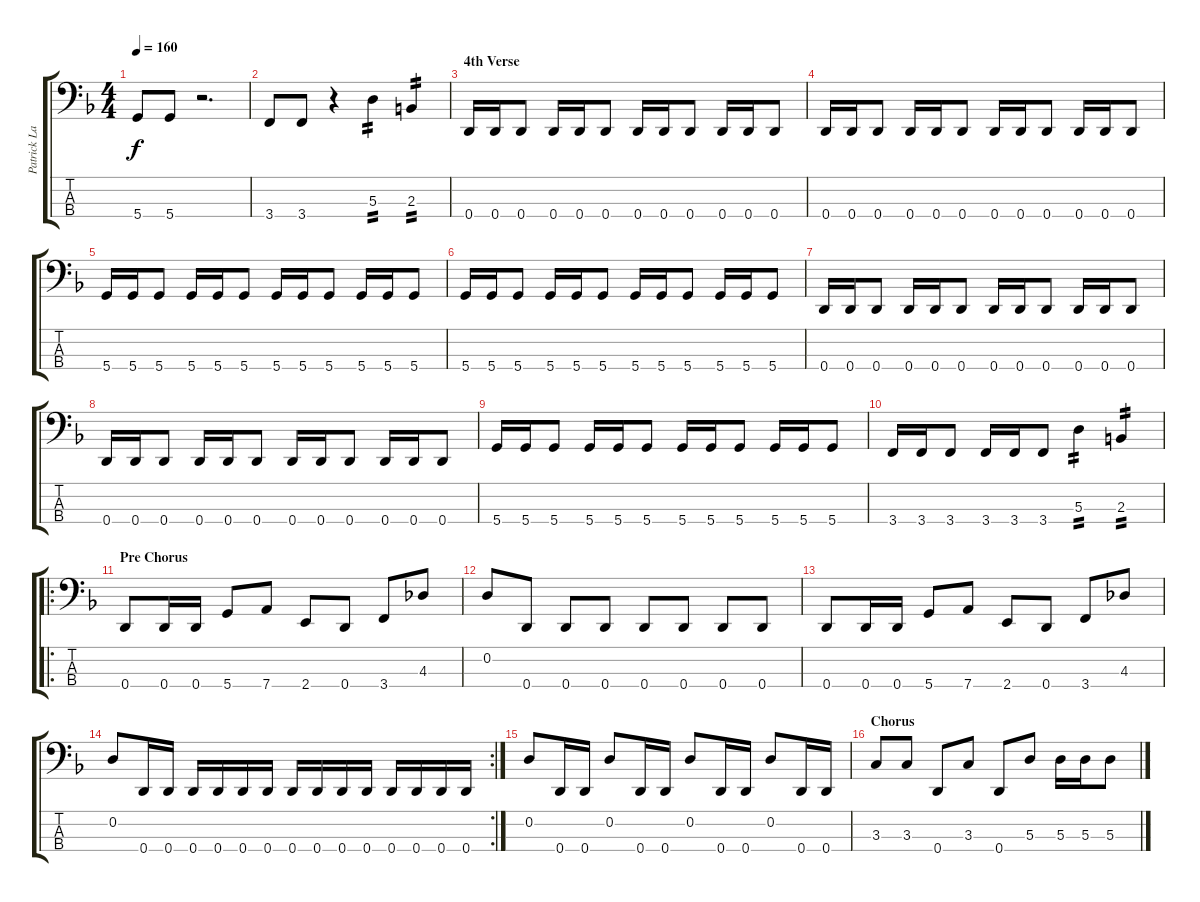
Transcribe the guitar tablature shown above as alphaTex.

\track ("Patrick Latreille" "Patrick La") {instrument electricbassfinger}
\staff {score tabs}
\tuning (G2 D2 A1 D1) {hide}
\ts (4 4)
\tempo 160
\clef f4
\ks dminor
5.4.8{dy f} 5.4.8 r.2{d} |
3.4.8 3.4.8 r.4 5.3.4{tp 2} 2.3.4{tp 2} |
\section ("" "4th Verse")
0.4.16 0.4.16 0.4.8 0.4.16 0.4.16 0.4.8 0.4.16 0.4.16 0.4.8 0.4.16 0.4.16 0.4.8 |
0.4.16 0.4.16 0.4.8 0.4.16 0.4.16 0.4.8 0.4.16 0.4.16 0.4.8 0.4.16 0.4.16 0.4.8 |
5.4.16 5.4.16 5.4.8 5.4.16 5.4.16 5.4.8 5.4.16 5.4.16 5.4.8 5.4.16 5.4.16 5.4.8 |
5.4.16 5.4.16 5.4.8 5.4.16 5.4.16 5.4.8 5.4.16 5.4.16 5.4.8 5.4.16 5.4.16 5.4.8 |
0.4.16 0.4.16 0.4.8 0.4.16 0.4.16 0.4.8 0.4.16 0.4.16 0.4.8 0.4.16 0.4.16 0.4.8 |
0.4.16 0.4.16 0.4.8 0.4.16 0.4.16 0.4.8 0.4.16 0.4.16 0.4.8 0.4.16 0.4.16 0.4.8 |
5.4.16 5.4.16 5.4.8 5.4.16 5.4.16 5.4.8 5.4.16 5.4.16 5.4.8 5.4.16 5.4.16 5.4.8 |
3.4.16 3.4.16 3.4.8 3.4.16 3.4.16 3.4.8 5.3.4{tp 2} 2.3.4{tp 2} |
\ro
\section ("" "Pre Chorus")
0.4.8 0.4.16 0.4.16 5.4.8 7.4.8 2.4.8 0.4.8 3.4.8 4.3.8 |
0.2.8 0.4.8 0.4.8 0.4.8 0.4.8 0.4.8 0.4.8 0.4.8 |
0.4.8 0.4.16 0.4.16 5.4.8 7.4.8 2.4.8 0.4.8 3.4.8 4.3.8 |
\rc 2
0.2.8 0.4.16 0.4.16 0.4.16 0.4.16 0.4.16 0.4.16 0.4.16 0.4.16 0.4.16 0.4.16 0.4.16 0.4.16 0.4.16 0.4.16 |
0.2.8 0.4.16 0.4.16 0.2.8 0.4.16 0.4.16 0.2.8 0.4.16 0.4.16 0.2.8 0.4.16 0.4.16 |
\section ("" "Chorus")
3.3.8 3.3.8 0.4.8 3.3.8 0.4.8 5.3.8 5.3.16 5.3.16 5.3.8
